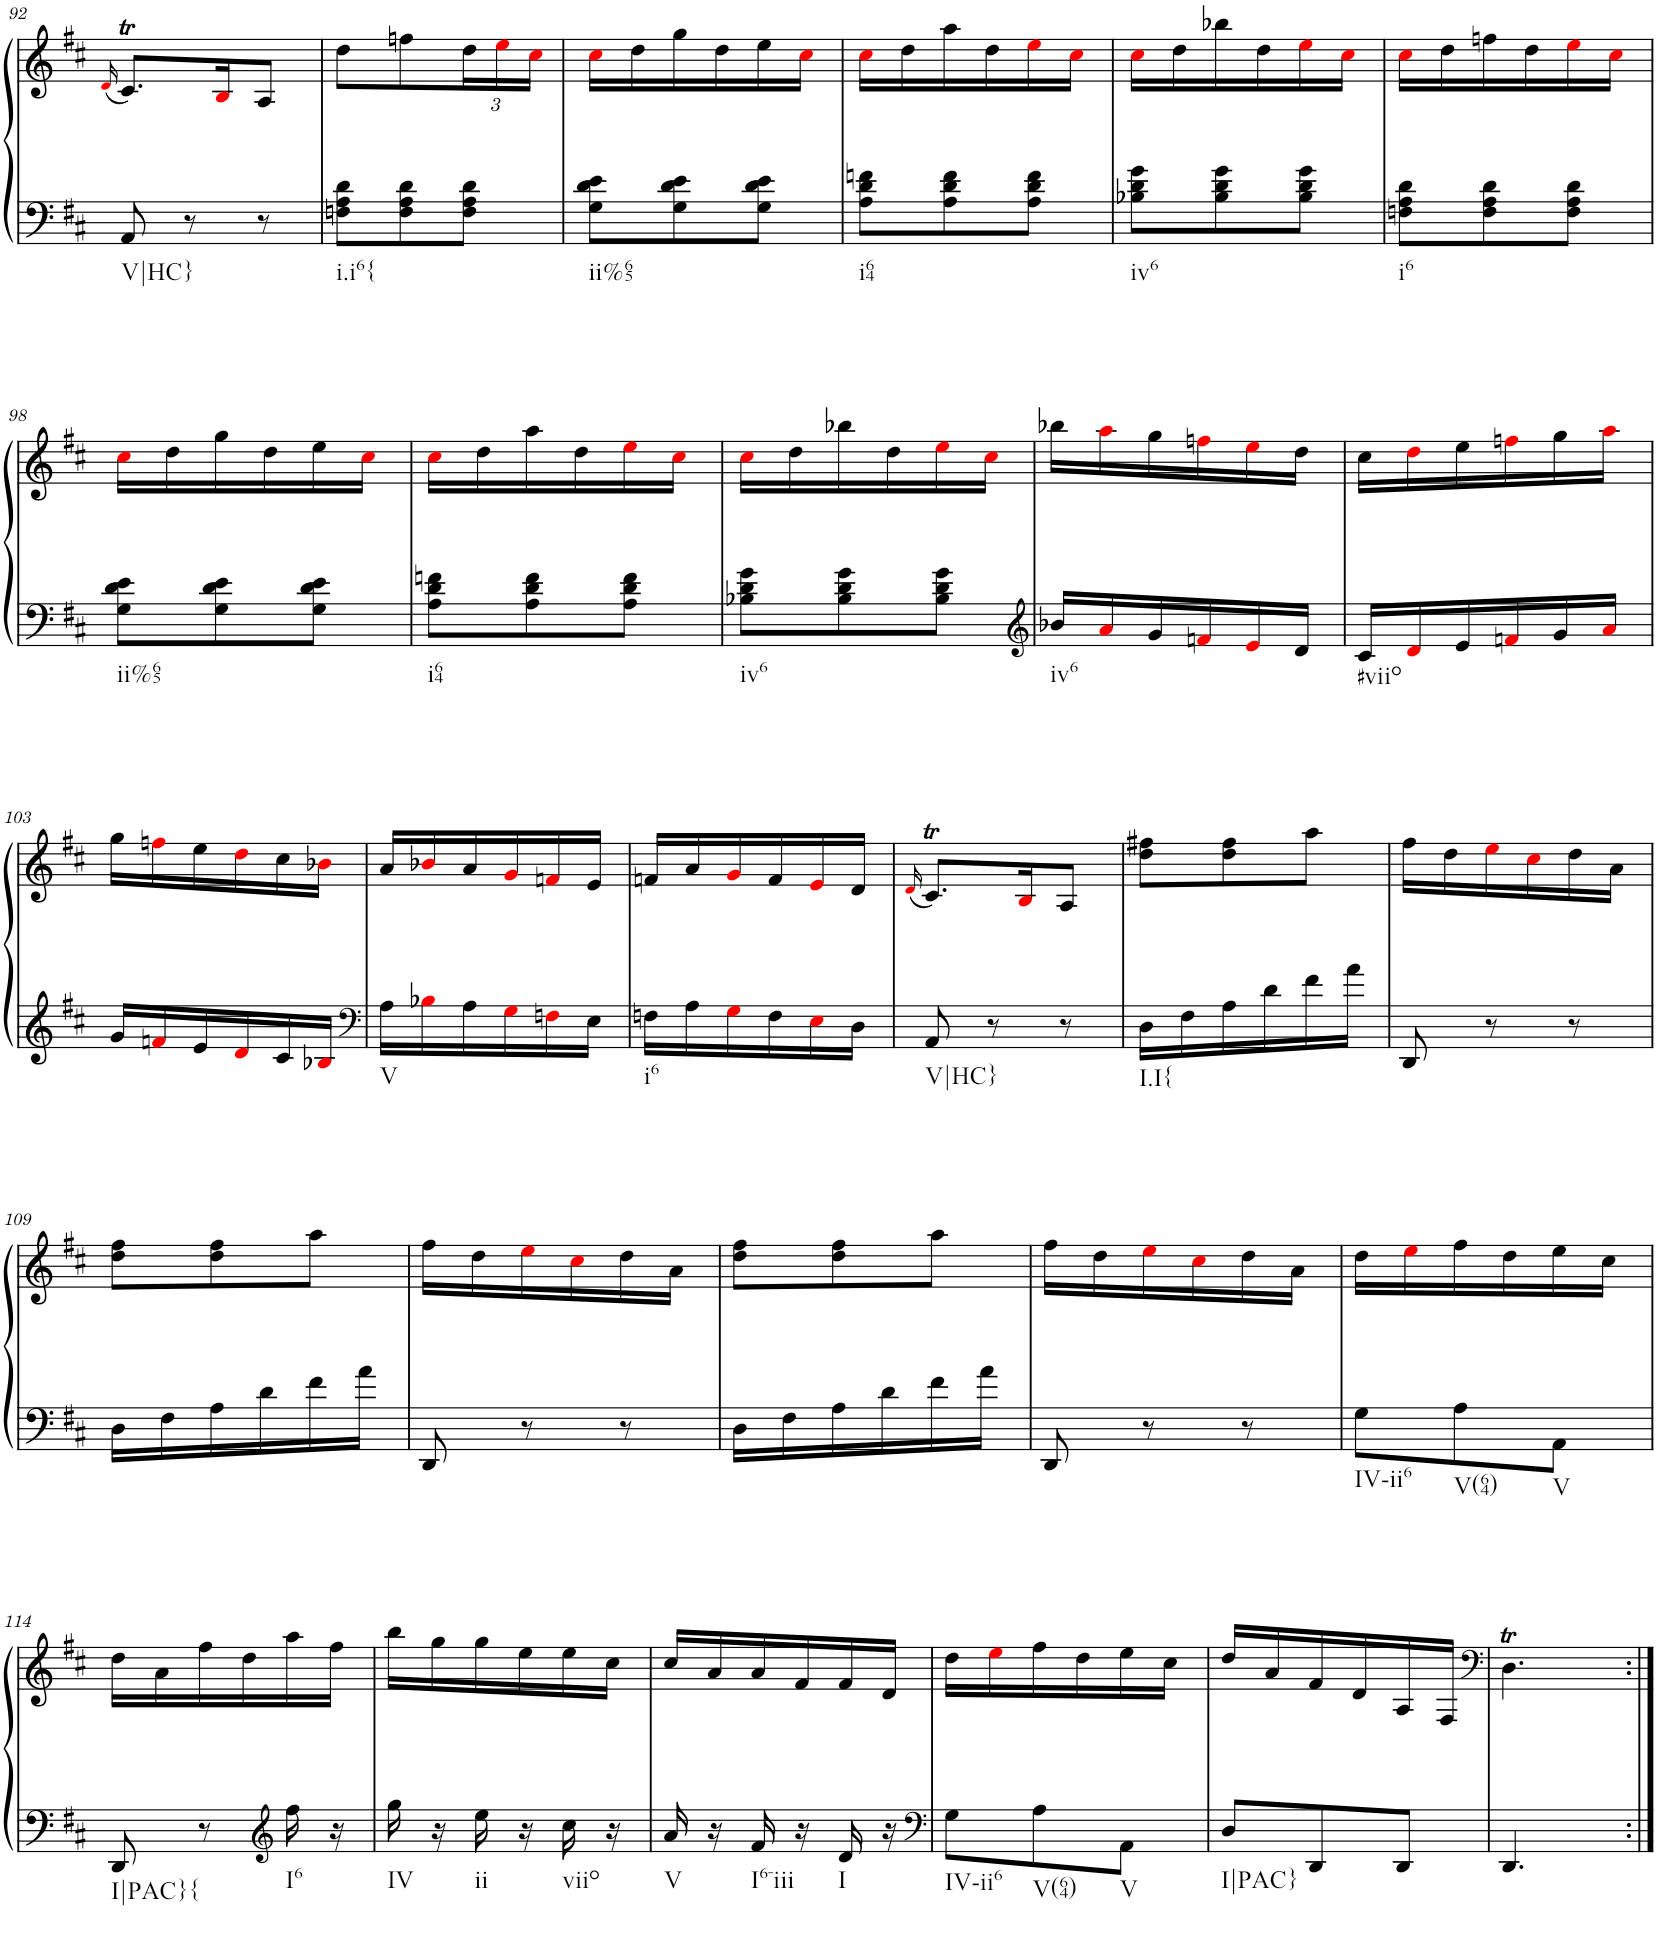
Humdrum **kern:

**kern	**kern
*part1	*part1
*staff2	*staff1
*I"Piano	*
*I'Pno.	*
!!LO:PB:g=z
*clefF4	*clefG2
*k[f#c#]	*k[f#c#]
*M3/8	*M3/8
=92	=92
.	(16qdi/
!LO:TX:b:t=V|HC}	!
8AA/	8.c#t/L)
8r	.
.	16Bi/K
8r	8A/J
=93	=93
!LO:TX:b:t=i.i6{	!
8Fn\ 8A\ 8d\L	8dd\L
8F\ 8A\ 8d\	8ffn\
*	*Xbrackettup
8F\ 8A\ 8d\J	24dd\L
.	24eei\
.	24cc#i\JJ
=94	=94
!LO:TX:b:t=ii%65	!
8G\ 8d\ 8e\L	16cc#i\LL
.	16dd\
8G\ 8d\ 8e\	16gg\
.	16dd\
8G\ 8d\ 8e\J	16ee\
.	16cc#i\JJ
=95	=95
!LO:TX:b:t=i64	!
8A\ 8d\ 8fn\L	16cc#i\LL
.	16dd\
8A\ 8d\ 8f\	16aa\
.	16dd\
8A\ 8d\ 8f\J	16eei\
.	16cc#i\JJ
=96	=96
!LO:TX:b:t=iv6	!
8B-X\ 8d\ 8g\L	16cc#i\LL
.	16dd\
8B-\ 8d\ 8g\	16bb-X\
.	16dd\
8B-\ 8d\ 8g\J	16eei\
.	16cc#i\JJ
=97	=97
!LO:TX:b:t=i6	!
8Fn\ 8A\ 8d\L	16cc#i\LL
.	16dd\
8F\ 8A\ 8d\	16ffn\
.	16dd\
8F\ 8A\ 8d\J	16eei\
.	16cc#i\JJ
!!LO:LB:g=z
=98	=98
!LO:TX:b:t=ii%65	!
8G\ 8d\ 8e\L	16cc#i\LL
.	16dd\
8G\ 8d\ 8e\	16gg\
.	16dd\
8G\ 8d\ 8e\J	16ee\
.	16cc#i\JJ
=99	=99
!LO:TX:b:t=i64	!
8A\ 8d\ 8fn\L	16cc#i\LL
.	16dd\
8A\ 8d\ 8f\	16aa\
.	16dd\
8A\ 8d\ 8f\J	16eei\
.	16cc#i\JJ
=100	=100
!LO:TX:b:t=iv6	!
8B-X\ 8d\ 8g\L	16cc#i\LL
.	16dd\
8B-\ 8d\ 8g\	16bb-X\
.	16dd\
8B-\ 8d\ 8g\J	16eei\
.	16cc#i\JJ
=101	=101
*clefG2	*
!LO:TX:b:t=iv6	!
16b-X/LL	16bb-X\LL
16ai/	16aai\
16g/	16gg\
16fni/	16ffni\
16ei/	16eei\
16d/JJ	16dd\JJ
=102	=102
!LO:TX:b:t=#viio	!
16c#/LL	16cc#\LL
16di/	16ddi\
16e/	16ee\
16fni/	16ffni\
16g/	16gg\
16ai/JJ	16aai\JJ
!!LO:LB:g=z
=103	=103
16g/LL	16gg\LL
16fni/	16ffni\
16e/	16ee\
16di/	16ddi\
16c#/	16cc#\
16B-Xi/JJ	16b-Xi\JJ
=104	=104
*clefF4	*
!LO:TX:b:t=V	!
16A\LL	16a/LL
16B-Xi\	16b-Xi/
16A\	16a/
16Gi\	16gi/
16Fni\	16fni/
16E\JJ	16e/JJ
=105	=105
!LO:TX:b:t=i6	!
16Fn\LL	16fn/LL
16A\	16a/
16Gi\	16gi/
16F\	16f/
16Ei\	16ei/
16D\JJ	16d/JJ
=106	=106
.	(16qdi/
!LO:TX:b:t=V|HC}	!
8AA/	8.c#t/L)
8r	.
.	16Bi/K
8r	8A/J
=107	=107
!LO:TX:b:t=I.I{	!
16D\LL	8dd\ 8ff#X\L
16F#\	.
16A\	8dd\ 8ff#\
16d\	.
16f#\	8aa\J
16a\JJ	.
=108	=108
8DD/	16ff#\LL
.	16dd\
8r	16eei\
.	16cc#i\
8r	16dd\
.	16a\JJ
!!LO:LB:g=z
=109	=109
16D\LL	8dd\ 8ff#\L
16F#\	.
16A\	8dd\ 8ff#\
16d\	.
16f#\	8aa\J
16a\JJ	.
=110	=110
8DD/	16ff#\LL
.	16dd\
8r	16eei\
.	16cc#i\
8r	16dd\
.	16a\JJ
=111	=111
16D\LL	8dd\ 8ff#\L
16F#\	.
16A\	8dd\ 8ff#\
16d\	.
16f#\	8aa\J
16a\JJ	.
=112	=112
8DD/	16ff#\LL
.	16dd\
8r	16eei\
.	16cc#i\
8r	16dd\
.	16a\JJ
=113	=113
!LO:TX:b:t=IV-ii6	!
8G\L	16dd\LL
.	16eei\
!LO:TX:b:t=V(64)	!
8A\	16ff#\
.	16dd\
!LO:TX:b:t=V	!
8AA\J	16ee\
.	16cc#\JJ
!!LO:LB:g=z
=114	=114
!LO:TX:b:t=I|PAC}{	!
8DD/	16dd\LL
.	16a\
8r	16ff#\
.	16dd\
*clefG2	*
!LO:TX:b:t=I6	!
16ff#\	16aa\
16r	16ff#\JJ
=115	=115
!LO:TX:b:t=IV	!
16gg\	16bb\LL
16r	16gg\
!LO:TX:b:t=ii	!
16ee\	16gg\
16r	16ee\
!LO:TX:b:t=viio	!
16cc#\	16ee\
16r	16cc#\JJ
=116	=116
!LO:TX:b:t=V	!
16a/	16cc#/LL
16r	16a/
!LO:TX:b:t=I6-iii	!
16f#/	16a/
16r	16f#/
!LO:TX:b:t=I	!
16d/	16f#/
16r	16d/JJ
=117	=117
*clefF4	*
!LO:TX:b:t=IV-ii6	!
8G\L	16dd\LL
.	16eei\
!LO:TX:b:t=V(64)	!
8A\	16ff#\
.	16dd\
!LO:TX:b:t=V	!
8AA\J	16ee\
.	16cc#\JJ
=118	=118
!LO:TX:b:t=I|PAC}	!
8D/L	16dd/LL
.	16a/
8DD/	16f#/
.	16d/
8DD/J	16A/
.	16F#/JJ
=119	=119
*	*clefF4
4.DD/	4.DT\
=:|!	=:|!
*-	*-
